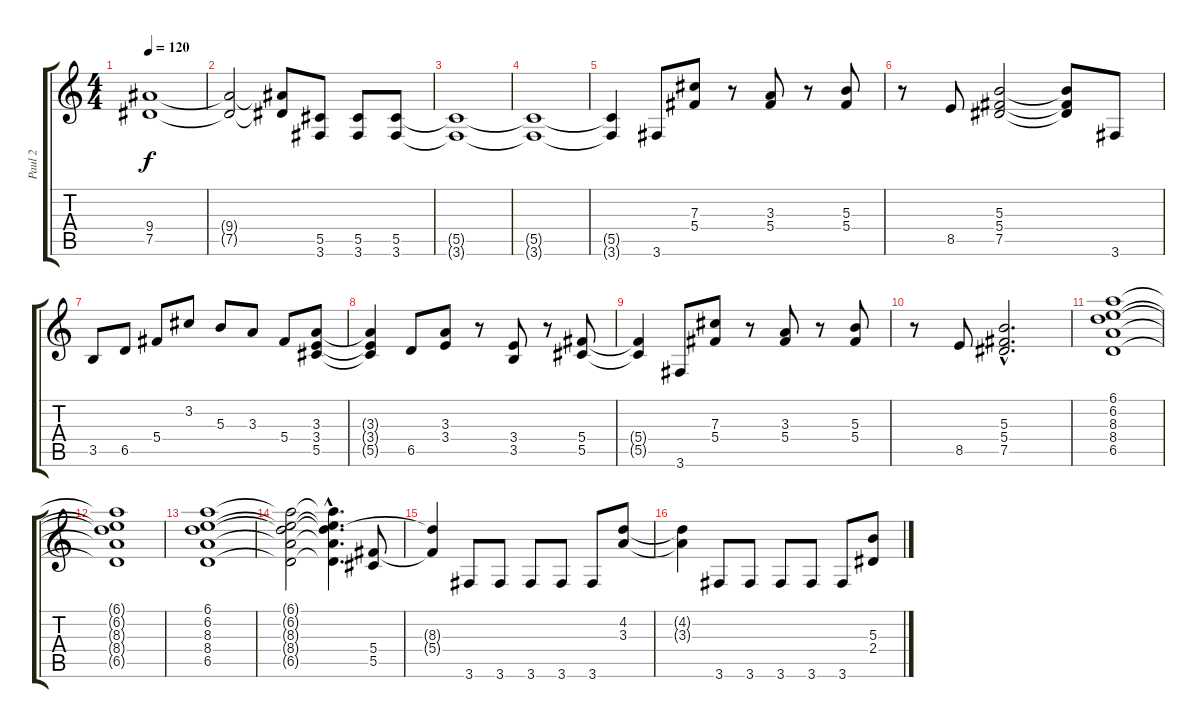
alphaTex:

\track ("Paul 2" "Paul 2") {instrument distortionguitar}
\staff {score tabs}
\tuning (Eb4 Bb3 Gb3 Db3 Ab2 Eb2) {hide}
\ts (4 4)
\tempo 120
\clef g2
\ks c
(9.4{t} 7.5{t}).1{dy f} |
(9.4{t} 7.5{t}).2 (9.4{t} 7.5{t}).8 (5.5 3.6).8 (5.5 3.6).8 (5.5 3.6).8 |
(5.5{t} 3.6{t}).1 |
(5.5{t} 3.6{t}).1 |
(5.5{t} 3.6{t}).4 3.6.8 (7.3 5.4).8 r.8 (3.3 5.4).8 r.8 (5.3 5.4).8 |
r.8 8.5.8 (5.3 5.4 7.5).2 (5.3{t} 5.4{t} 7.5{t}).8 3.6.8 |
3.5.8 6.5.8 5.4.8 3.2.8 5.3.8 3.3.8 5.4.8 (3.3 3.4 5.5).8 |
(3.3{t} 3.4{t} 5.5{t}).4 6.5.8 (3.3 3.4).8 r.8 (3.4 3.5).8 r.8 (5.4 5.5).8 |
(5.4{t} 5.5{t}).4 3.6.8 (7.3 5.4).8 r.8 (3.3 5.4).8 r.8 (5.3 5.4).8 |
r.8 8.5.8 (5.3{hac} 5.4{hac} 7.5{hac}).2{d} |
(6.1 6.2 8.3 8.4 6.5).1 |
(6.1{t} 6.2{t} 8.3{t} 8.4{t} 6.5{t}).1 |
(6.1 6.2 8.3 8.4 6.5).1 |
(6.1{t} 6.2{t} 8.3{t} 8.4{t} 6.5{t}).2 (6.1{hac t} 6.2{hac t} 8.3{hac t} 8.4{hac t} 6.5{hac t}).4{d} (5.4 5.5).8 |
(8.3{t} 5.4{t}).4 3.6.8 3.6.8 3.6.8 3.6.8 3.6.8 (4.2 3.3).8 |
(4.2{t} 3.3{t}).4 3.6.8 3.6.8 3.6.8 3.6.8 3.6.8 (5.3 2.4).8
